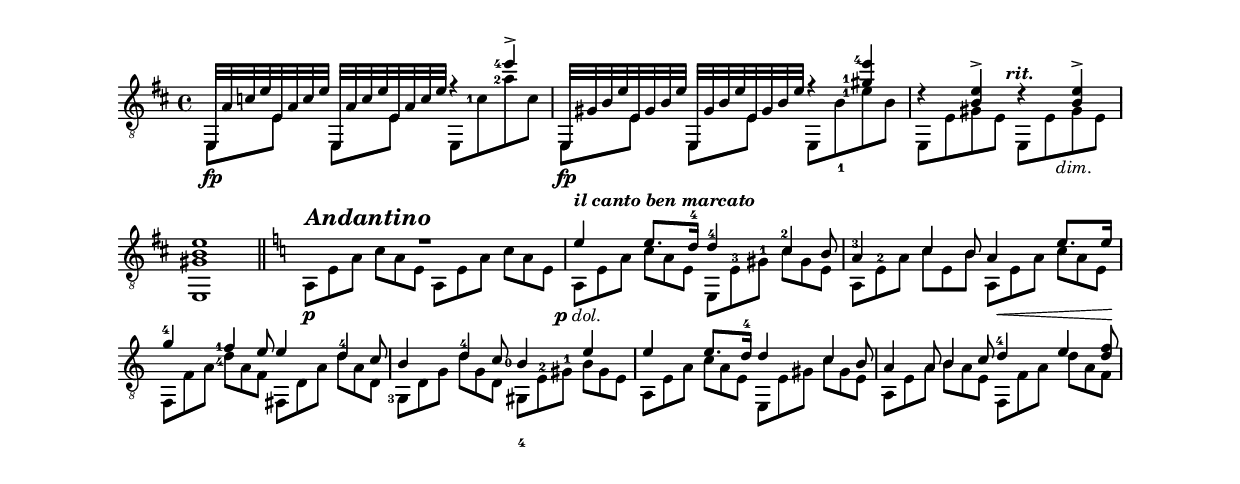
% Do not edit this file; it is automatically
% generated from Documentation/snippets/new
% This file is in the public domain.
%% Note: this file works from version 2.13.36
% INSPIRATIONAL HEADER FOR LILYPOND DOCUMENTATION fretted-strings %
% Passage from Johann Kaspar Mertz "Opern Revue, Op. 8, no. 17"   %
% on melodies from Bellini's "Norma"                              %
%*****************************************************************%

\version "2.13.36"

#(set-global-staff-size 15)
\paper {
  line-width = 17\cm
  indent = 0\cm
}

\header {
  lsrtags = "headwords"
  texidoc = ""
  doctitle = "headword"
} % begin verbatim



\layout {
  \context {
    \Score
    \remove "Bar_number_engraver"
    \override PaperColumn #'keep-inside-line = ##t
    \override NonMusicalPaperColumn #'keep-inside-line = ##t
  }
}

%%%% shortcuts
% fingering orientations
sfol = \set fingeringOrientations = #'(left)
sfor = \set fingeringOrientations = #'(right)
sfod = \set fingeringOrientations = #'(down)
sfou = \set fingeringOrientations = #'(up)

% string number orientations
ssnol = \set stringNumberOrientations = #'(left)  %(down right up)
ssnou = \set stringNumberOrientations = #'(up)
ssnod = \set stringNumberOrientations = #'(down)
ssnor = \set stringNumberOrientations = #'(right)

% define fingering offset
FO = #(define-music-function (parser location offsetX offsetY) (number? number?)
#{
  \once \override Voice.Fingering #'extra-offset = #(cons $offsetX $offsetY)
#})

% markups
rit = \markup \center-align { \bold { \italic { " rit." } } }
dimin = \markup \center-align { \italic { " dim." } }
andantino = \markup \left-align { \italic { \bold { \fontsize #2.5 { "Andantino" } } } }
benmarcato = \markup { \italic { \bold { "il canto ben marcato" } } }
pdolce = #(make-dynamic-script (markup #:line (#:dynamic "p" #:normal-text #:italic "dol.")))

%%% THE MUSIC %%%

melody = \relative c {
  \clef "treble_8"
  \key d \major
  \time 4/4
  \voiceOne
  \sfol
  e,32 a' c e
  e, a c e
  e,, a' c e
  e, a c e
  f4\rest <e'-4>4-> | % m. 1

  e,,,32 gis' b e
  e, gis b e
  e,, gis' b e
  e, gis b e
  f4\rest \FO #'0.4 #'0.5 <gis-1 e'-4>4 | % m. 2

  d4\rest <b e>-> d4\rest^\rit <b e>4-> | % m. 3
  <gis b e>1 | % m. 4

  \bar "||"
  \key a \minor
  R1 % m. 5

  e'4^\benmarcato e8. d16-4
  d4-4 \times 2/3 { \sfou \FO #'-0.3 #'0.6 <c-2>4 b8 } | % end of m. 6

  \FO #'-0.3 #'0.3
  <a-3>4 \times 2/3 { c4 b8 } a4 e'8. e16 | % m. 7

  \FO #'-0.3 #'0.3
  <g-4>4 \times 2/3 { \sfol \FO #'0.3 #'0.0 <f-1>4 e8 } e4  % beg of m. 8
  \times 2/3 { \sfou <d-4>4 c8 } | % end of m. 8

  b4 \times 2/3 { d4-4 c8 } \sfou \FO #'-1.7 #'-1.5 <b-0>4 e | % end of m. 9

  e4 e8. d16-4 d4 \times 2/3 { c4 b8 } | % m. 10

  \times 2/3 { a4 a8 b4 c8 } % beg of m. 11
  \sfou \FO #'-0.3 #'0.3
  <d-4>4^\< \times 2/3 { e4 <d f>8\! } | % end of m. 11
}

bass = \relative c {
  \key d \major
  \time 4/4
  \voiceTwo

  e,8\fp[ e'] e,[ e'] e, \sfol <c''-1> <a'-2> c, | % m. 1

  e,,8\fp[ e'] e,[ e'] e, \sfod \FO #'0.2 #'-0.2 <b''-1>  % beg m. 2
  \sfol \FO #'0.3 #'0.0 <e-1> b | % end m. 2

  e,,8 e' gis e e, e' gis_\dimin e | % m. 3

  e,1 | % m. 4

  %% new section starts here in A minor
  \set Score.beamExceptions = #'()
  \once \override TextScript #'staff-padding = #1.7
  \times 2/3 { a8\p^\andantino e' a c a e a, e' a c a e } | % m. 5

  \times 2/3 { a,8\pdolce e' a c a e } % beg m. 6
  \times 2/3 { e,8 \sfou <e'-3> <gis-1> c gis e } | % end m. 6

  \times 2/3 { a,8 <e'-2> a c e, b' a, e' a c a e } | % m. 7

  \times 2/3 { f,8 f' a \sfol \FO #'0.3 #'-0.5 <d-4> a f fis, d' a' d a d, } | % m. 8

  \times 2/3 { <g,-3>8 d' g d' g, d % beg m. 9
    \sfod \FO #'0.0 #'-2.0 <gis,-4> \sfou <e'-2> <gis-1> b gis e } | % end m. 9

  \times 2/3 { a,8 e' a c a e e, e' gis c gis e } | % m. 10

  \times 2/3 { a,8 e' a b a e f, f' a d a f } | % m. 11
}

\score {
  \new Staff = "guitar" <<
    \context Voice = "upper" { \melody }
    \context Voice = "lower" { \bass }
  >>
  \layout {
    \context {
      \Score
      \override Fingering #'staff-padding = #'()
      \override TupletNumber #'stencil = ##f
      \override TupletBracket #'bracket-visibility = ##f
    }
  }
  \midi { }
}
